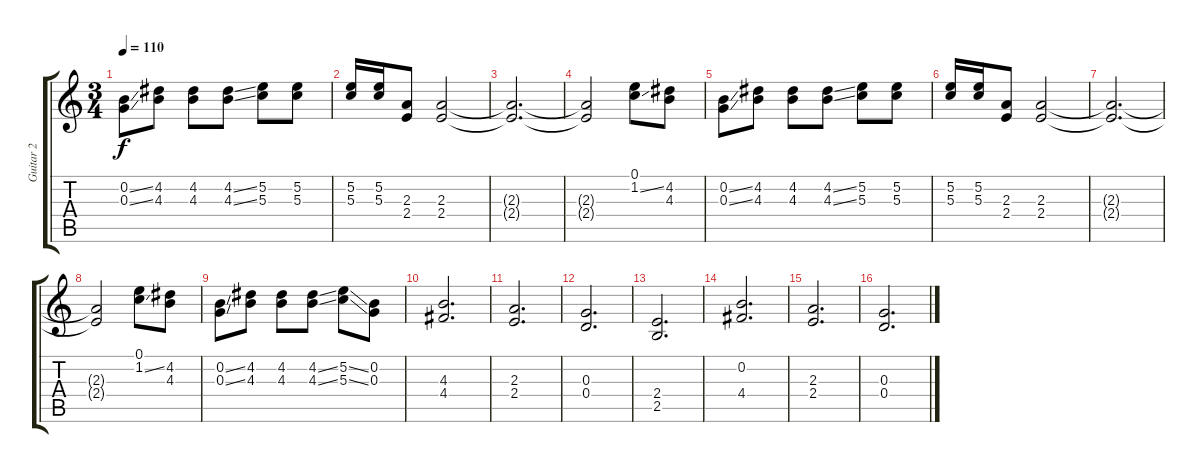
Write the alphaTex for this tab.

\track ("Guitar 2" "Guitar 2") {instrument acousticguitarsteel}
\staff {score tabs}
\tuning (E4 B3 G3 D3 A2 E2) {hide}
\ts (3 4)
\tempo 110
\clef g2
\ks c
(0.2{ss} 0.3{ss}).8{dy f} (4.2 4.3).8 (4.2 4.3).8 (4.2{ss} 4.3{ss}).8 (5.2 5.3).8 (5.2 5.3).8 |
(5.2 5.3).16 (5.2 5.3).16 (2.3 2.4).8 (2.3 2.4).2 |
(2.3{t} 2.4{t}).2{d} |
(2.3{t} 2.4{t}).2 (0.1 1.2{ss}).8 (4.2 4.3).8 |
(0.2{ss} 0.3{ss}).8 (4.2 4.3).8 (4.2 4.3).8 (4.2{ss} 4.3{ss}).8 (5.2 5.3).8 (5.2 5.3).8 |
(5.2 5.3).16 (5.2 5.3).16 (2.3 2.4).8 (2.3 2.4).2 |
(2.3{t} 2.4{t}).2{d} |
(2.3{t} 2.4{t}).2 (0.1 1.2{ss}).8 (4.2 4.3).8 |
(0.2{ss} 0.3{ss}).8 (4.2 4.3).8 (4.2 4.3).8 (4.2{ss} 4.3{ss}).8 (5.2{ss} 5.3{ss}).8 (0.2 0.3).8 |
(4.3 4.4).2{d} |
(2.3 2.4).2{d} |
(0.3 0.4).2{d} |
(2.4 2.5).2{d} |
(0.2 4.4).2{d} |
(2.3 2.4).2{d} |
(0.3 0.4).2{d}
